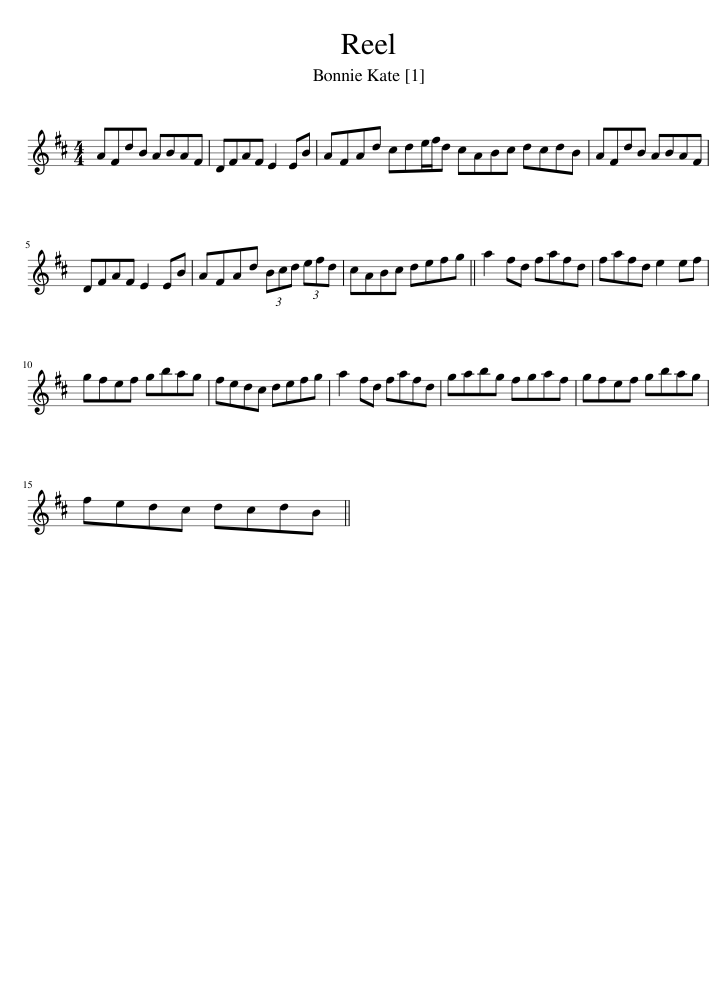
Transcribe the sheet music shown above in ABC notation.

X:1
L:1/8
M:4/4
I:linebreak $
K:D
V:1 treble
V:1
 AFdB ABAF | DFAF E2 EB | AFAd cde/f/d cABc dcdB | AFdB ABAF |$ DFAF E2 EB | %5
 AFAd (3Bcd (3efd | cABc defg || a2 fd fafd | fafd e2 ef |$ gfef gbag | %10
 fedc defg | a2 fd fafd | gabg fgaf | gfef gbag |$ fedc dcdB || %15
